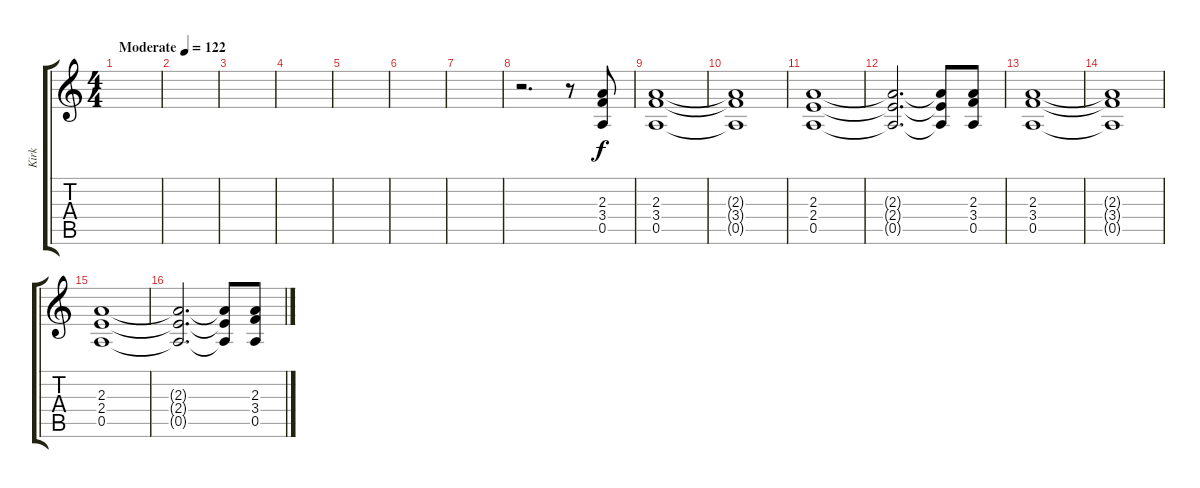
\track ("Kirk" "Kirk") {instrument distortionguitar}
\staff {score tabs}
\tuning (E4 B3 G3 D3 A2 E2) {hide}
\ts (4 4)
\tempo (122 "Moderate")
\clef g2
\ks c
|
|
|
|
|
|
|
r.2{d} r.8 (2.3 3.4 0.5).8 |
(2.3 3.4 0.5).1 |
(2.3{t} 3.4{t} 0.5{t}).1 |
(2.3 2.4 0.5).1 |
(2.3{t} 2.4{t} 0.5{t}).2{d} (2.3{t} 2.4{t} 0.5{t}).8 (2.3 3.4 0.5).8 |
(2.3 3.4 0.5).1 |
(2.3{t} 3.4{t} 0.5{t}).1 |
(2.3 2.4 0.5).1 |
(2.3{t} 2.4{t} 0.5{t}).2{d} (2.3{t} 2.4{t} 0.5{t}).8 (2.3 3.4 0.5).8
